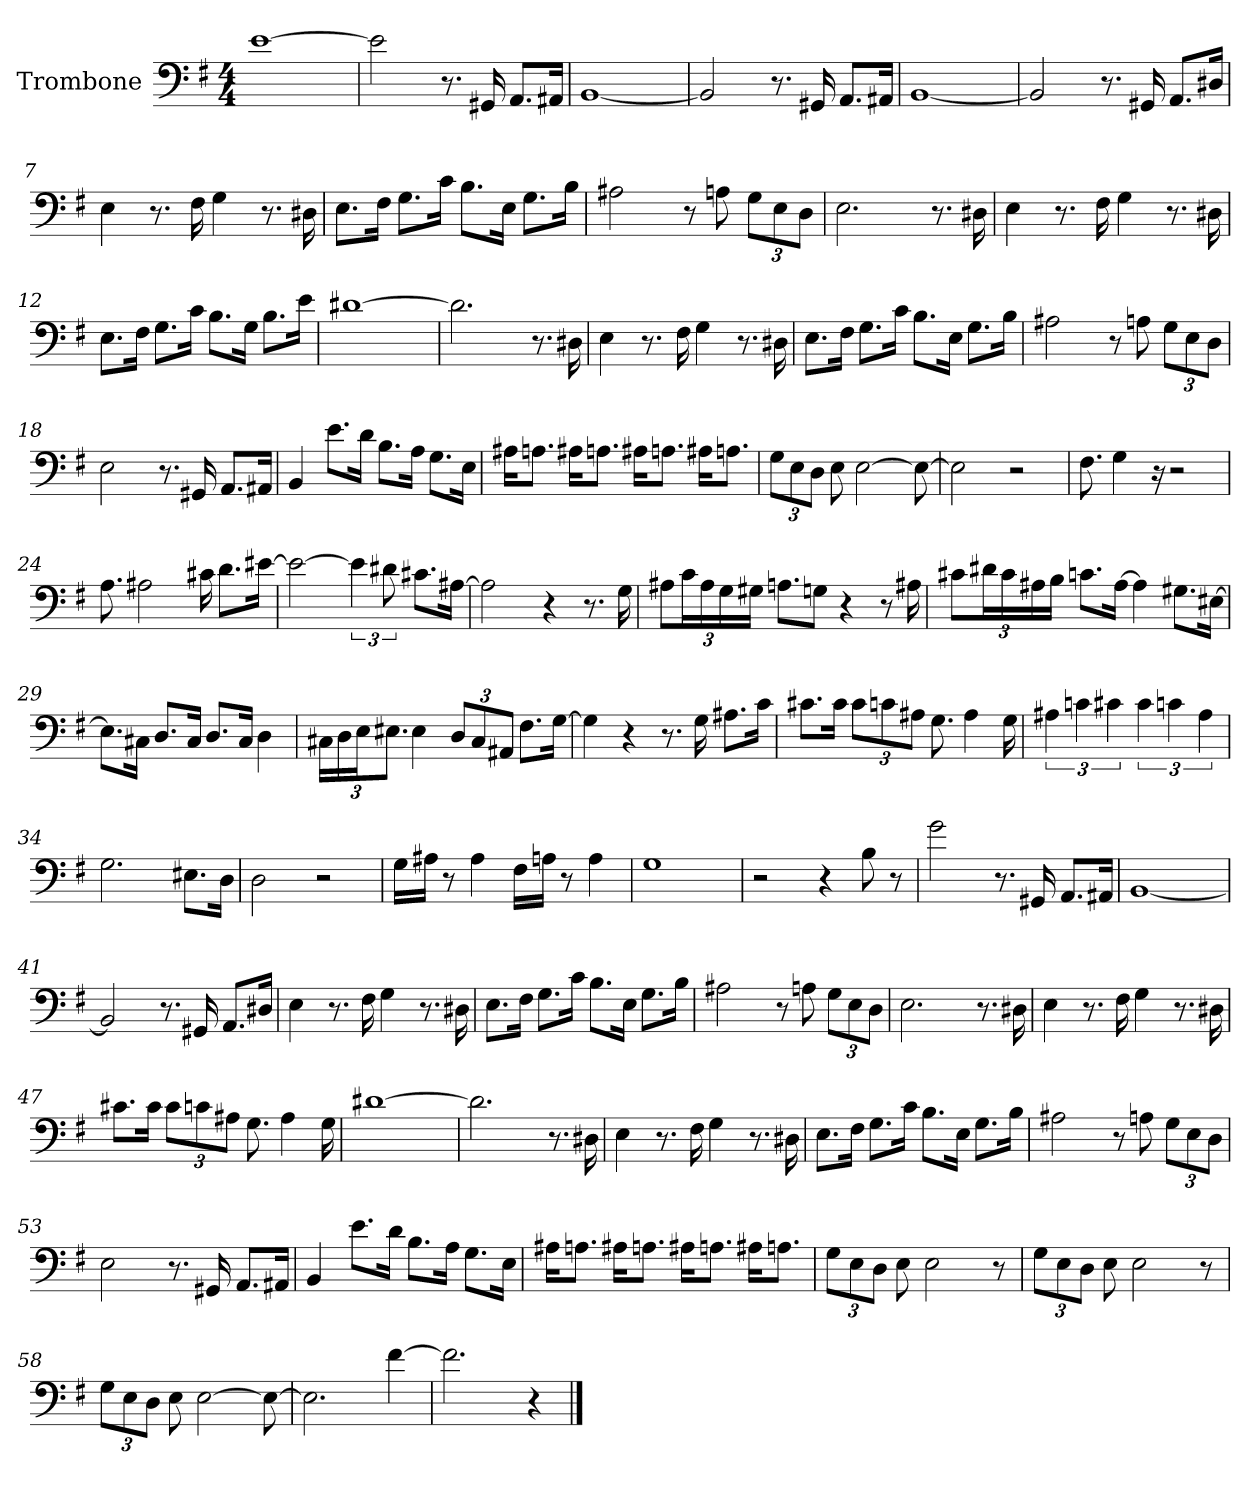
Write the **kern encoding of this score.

**kern
*part1
*staff1
*I"Trombone
*I'Tbn.
*clefF4
*k[f#]
*M4/4
*MM120
=1
[1e
=2
2e\]
8.r
16GG#X/
8.AA/L
16AA#X/Jk
=3
[1BB
=4
2BB/]
8.r
16GG#X/
8.AA/L
16AA#X/Jk
=5
[1BB
=6
2BB/]
8.r
16GG#X/
8.AA/L
16D#X/Jk
=7
4E\
8.r
16F#\
4G\
8.r
16D#X\
!!LO:LB:g=z
=8
8.E\L
16F#\Jk
8.G\L
16c\Jk
8.B\L
16E\Jk
8.G\L
16B\Jk
=9
2A#X\
8r
8An\
*Xbrackettup
12G\L
12E\
12D\J
=10
2.E\
8.r
16D#X\
=11
4E\
8.r
16F#\
4G\
8.r
16D#X\
=12
8.E\L
16F#\Jk
8.G\L
16c\Jk
8.B\L
16G\Jk
8.B\L
16e\Jk
=13
[1d#X
!!LO:LB:g=z
=14
2.d#\]
8.r
16D#X\
=15
4E\
8.r
16F#\
4G\
8.r
16D#X\
=16
8.E\L
16F#\Jk
8.G\L
16c\Jk
8.B\L
16E\Jk
8.G\L
16B\Jk
=17
2A#X\
8r
8An\
12G\L
12E\
12D\J
=18
2E\
8.r
16GG#X/
8.AA/L
16AA#X/Jk
!!LO:LB:g=z
=19
4BB/
8.e\L
16d\Jk
8.B\L
16A\Jk
8.G\L
16E\Jk
=20
16A#X\KL
8.An\J
16A#X\KL
8.An\J
16A#X\KL
8.An\J
16A#X\KL
8.An\J
=21
12G\L
12E\
12D\J
8E\
[2E\
8E\_
=22
2E\]
2r
=23
8.F#\
4G\
16r
2r
!!LO:LB:g=z
=24
8.A\
2A#X\
16c#X\
8.d\L
[16e#X\Jk
=25
2e#\_
*brackettup
6e#\]
12d#X\
8.c#X\L
[16A#X\Jk
=26
2A#\]
4r
8.r
16G\
=27
*Xbrackettup
12A#X\L
24c\L
24A#\
24G\
24G#X\JJ
8.An\L
8Gn\J
4r
8r
16A#X\
!!LO:LB:g=z
=28
12c#X\L
24d#X\L
24c#\
24A#X\
24B\JJ
8.cn\L
[16A#\Jk
4A#\]
8.G#X\L
[16E#X\Jk
=29
8.E#\L]
16C#X\Jk
8.D/L
16C#/Jk
8.D/L
16C#/Jk
4D\
=30
24C#X\LL
24D\
24E\J
12.E#X\J
4E#\
12D/L
12C#/
12AA#X/J
8.F#\L
[16G\Jk
=31
4G\]
4r
8.r
16G\
8.A#X\L
16c\Jk
!!LO:LB:g=z
=32
8.c#X\L
16c#\Jk
12c#\L
12cn\
12A#X\J
8.G\
4A#\
16G\
=33
*brackettup
6A#X\
6cn\
6c#X\
6c#\
6cn\
6A#\
=34
2.G\
8.E#X\L
16D\Jk
=35
2D\
2r
=36
16G\LL
16A#X\JJ
8r
4A#\
16F#\LL
16An\JJ
8r
4A\
=37
1G
!!LO:LB:g=z
=38
2r
4r
8B\
8r
=39
2g\
8.r
16GG#X/
8.AA/L
16AA#X/Jk
=40
[1BB
=41
2BB/]
8.r
16GG#X/
8.AA/L
16D#X/Jk
=42
4E\
8.r
16F#\
4G\
8.r
16D#X\
=43
8.E\L
16F#\Jk
8.G\L
16c\Jk
8.B\L
16E\Jk
8.G\L
16B\Jk
!!LO:LB:g=z
=44
2A#X\
8r
8An\
*Xbrackettup
12G\L
12E\
12D\J
=45
2.E\
8.r
16D#X\
=46
4E\
8.r
16F#\
4G\
8.r
16D#X\
=47
8.c#X\L
16c#\Jk
12c#\L
12cn\
12A#X\J
8.G\
4A#\
16G\
=48
[1d#X
=49
2.d#\]
8.r
16D#X\
!!LO:PB:g=z
=50
4E\
8.r
16F#\
4G\
8.r
16D#X\
=51
8.E\L
16F#\Jk
8.G\L
16c\Jk
8.B\L
16E\Jk
8.G\L
16B\Jk
=52
2A#X\
8r
8An\
12G\L
12E\
12D\J
=53
2E\
8.r
16GG#X/
8.AA/L
16AA#X/Jk
=54
4BB/
8.e\L
16d\Jk
8.B\L
16A\Jk
8.G\L
16E\Jk
!!LO:LB:g=z
=55
16A#X\KL
8.An\J
16A#X\KL
8.An\J
16A#X\KL
8.An\J
16A#X\KL
8.An\J
=56
12G\L
12E\
12D\J
8E\
2E\
8r
=57
12G\L
12E\
12D\J
8E\
2E\
8r
=58
12G\L
12E\
12D\J
8E\
[2E\
8E\_
=59
2.E\]
[4f#\
=60
2.f#\]
4r
==
*-
